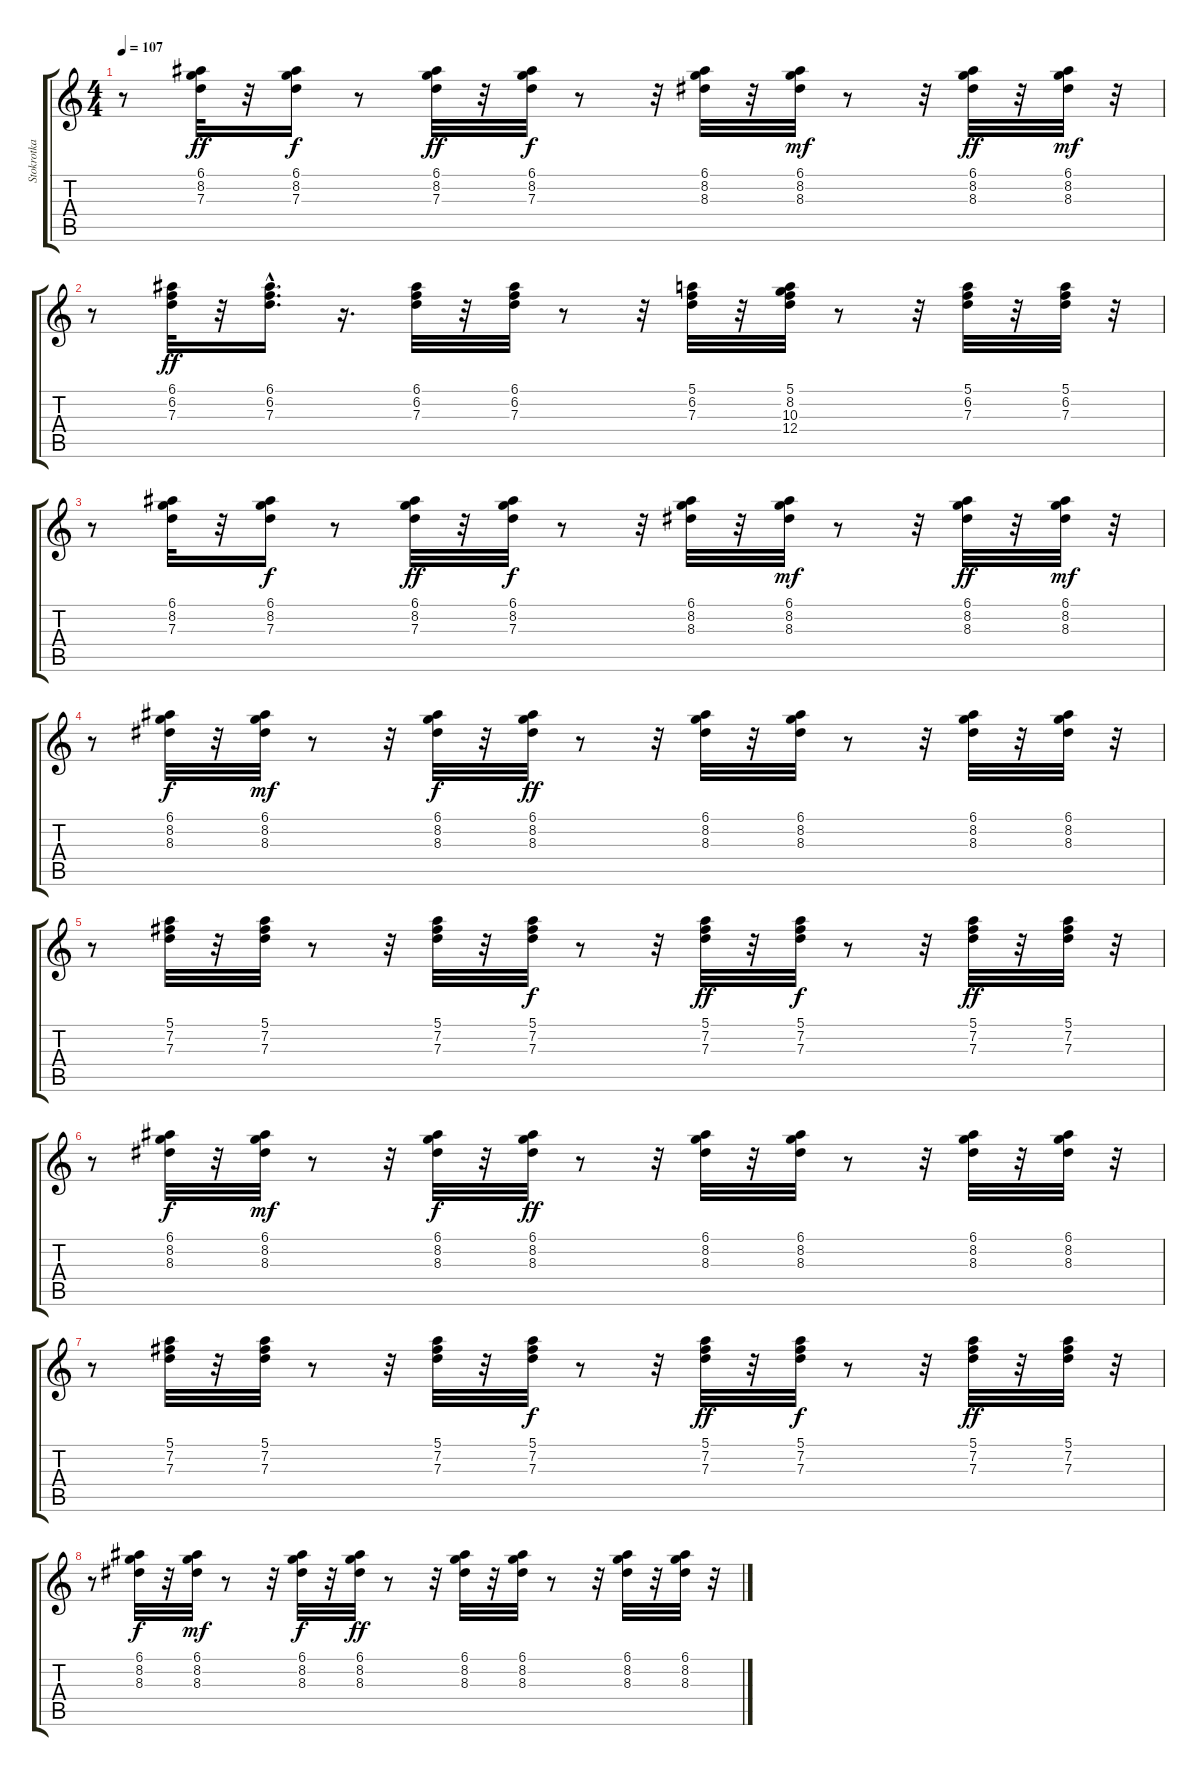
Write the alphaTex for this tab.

\track ("Stokrotka" "Stokrotka") {instrument overdrivenguitar}
\staff {score tabs}
\tuning (E4 B3 G3 D3 A2 E2) {hide}
\ts (4 4)
\tempo 107
\clef g2
\ks c
r.8{dy ff} (6.1 8.2 7.3).32 r.32 (6.1 8.2 7.3).16{dy f} r.8 (6.1 8.2 7.3).32{dy ff} r.32 (6.1 8.2 7.3).32{dy f} r.8 r.32 (6.1 8.2 8.3).32 r.32 (6.1 8.2 8.3).32{dy mf} r.8 r.32 (6.1 8.2 8.3).32{dy ff} r.32 (6.1 8.2 8.3).32{dy mf} r.32 |
r.8 (6.1 6.2 7.3).32{dy ff} r.32 (6.1{hac} 6.2 7.3).16{d} r.16{d} (6.1 6.2 7.3).32 r.32 (6.1 6.2 7.3).32 r.8 r.32 (5.1 6.2 7.3).32 r.32 (5.1 8.2 10.3 12.4).32 r.8 r.32 (5.1 6.2 7.3).32 r.32 (5.1 6.2 7.3).32 r.32 |
r.8 (6.1 8.2 7.3).32 r.32 (6.1 8.2 7.3).16{dy f} r.8 (6.1 8.2 7.3).32{dy ff} r.32 (6.1 8.2 7.3).32{dy f} r.8 r.32 (6.1 8.2 8.3).32 r.32 (6.1 8.2 8.3).32{dy mf} r.8 r.32 (6.1 8.2 8.3).32{dy ff} r.32 (6.1 8.2 8.3).32{dy mf} r.32 |
r.8 (6.1 8.2 8.3).32{dy f} r.32 (6.1 8.2 8.3).32{dy mf} r.8 r.32 (6.1 8.2 8.3).32{dy f} r.32 (6.1 8.2 8.3).32{dy ff} r.8 r.32 (6.1 8.2 8.3).32 r.32 (6.1 8.2 8.3).32 r.8 r.32 (6.1 8.2 8.3).32 r.32 (6.1 8.2 8.3).32 r.32 |
r.8 (5.1 7.2 7.3).32 r.32 (5.1 7.2 7.3).32 r.8 r.32 (5.1 7.2 7.3).32 r.32 (5.1 7.2 7.3).32{dy f} r.8 r.32 (5.1 7.2 7.3).32{dy ff} r.32 (5.1 7.2 7.3).32{dy f} r.8 r.32 (5.1 7.2 7.3).32{dy ff} r.32 (5.1 7.2 7.3).32 r.32 |
r.8 (6.1 8.2 8.3).32{dy f} r.32 (6.1 8.2 8.3).32{dy mf} r.8 r.32 (6.1 8.2 8.3).32{dy f} r.32 (6.1 8.2 8.3).32{dy ff} r.8 r.32 (6.1 8.2 8.3).32 r.32 (6.1 8.2 8.3).32 r.8 r.32 (6.1 8.2 8.3).32 r.32 (6.1 8.2 8.3).32 r.32 |
r.8 (5.1 7.2 7.3).32 r.32 (5.1 7.2 7.3).32 r.8 r.32 (5.1 7.2 7.3).32 r.32 (5.1 7.2 7.3).32{dy f} r.8 r.32 (5.1 7.2 7.3).32{dy ff} r.32 (5.1 7.2 7.3).32{dy f} r.8 r.32 (5.1 7.2 7.3).32{dy ff} r.32 (5.1 7.2 7.3).32 r.32 |
r.8 (6.1 8.2 8.3).32{dy f} r.32 (6.1 8.2 8.3).32{dy mf} r.8 r.32 (6.1 8.2 8.3).32{dy f} r.32 (6.1 8.2 8.3).32{dy ff} r.8 r.32 (6.1 8.2 8.3).32 r.32 (6.1 8.2 8.3).32 r.8 r.32 (6.1 8.2 8.3).32 r.32 (6.1 8.2 8.3).32 r.32
